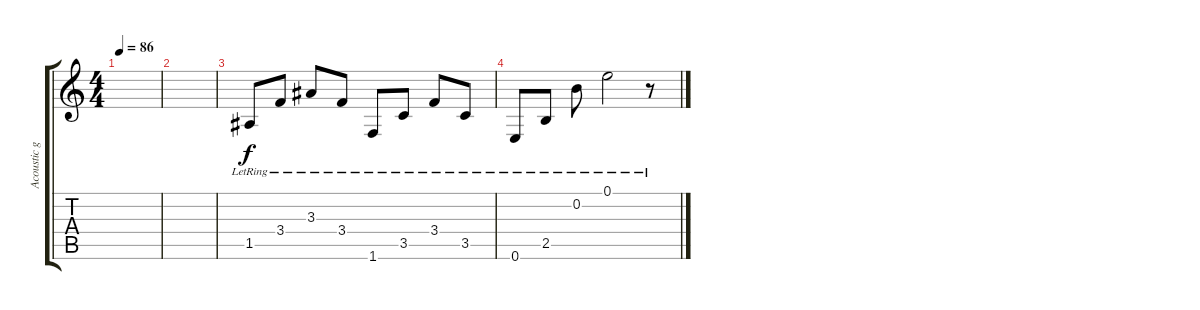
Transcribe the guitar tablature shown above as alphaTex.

\track ("Acoustic guitar" "Acoustic g") {instrument acousticguitarsteel}
\staff {score tabs}
\tuning (E4 B3 G3 D3 A2 E2) {hide}
\ts (4 4)
\tempo 86
\clef g2
\ks c
|
|
1.5{lr}.8 3.4{lr}.8 3.3{lr}.8 3.4{lr}.8 1.6{lr}.8 3.5{lr}.8 3.4{lr}.8 3.5{lr}.8 |
0.6{lr}.8 2.5{lr}.8 0.2{lr}.8 0.1{lr}.2 r.8
